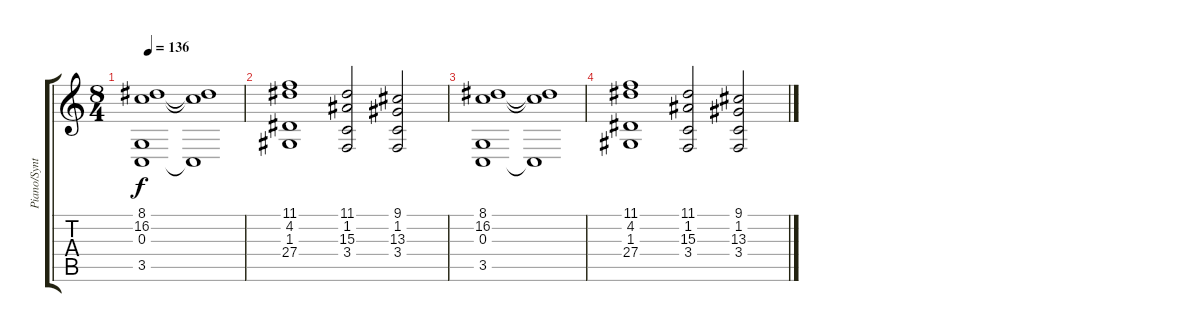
\track ("Piano/Synth (Joe)" "Piano/Synt") {instrument acousticgrandpiano}
\staff {score tabs}
\tuning (E4 B3 G3 D3 A2 E2) {hide}
\ts (8 4)
\tempo 136
\clef g2
\ks c
(8.1 16.2 0.3 3.5).1{dy f instrument pad8sweep} (8.1{t} 16.2{t} 3.5{t}).1 |
(11.1 4.2 1.3 27.4).1 (11.1 1.2 15.3 3.4).2 (9.1 1.2 13.3 3.4).2 |
(8.1 16.2 0.3 3.5).1{instrument pad8sweep} (8.1{t} 16.2{t} 3.5{t}).1 |
(11.1 4.2 1.3 27.4).1 (11.1 1.2 15.3 3.4).2 (9.1 1.2 13.3 3.4).2
